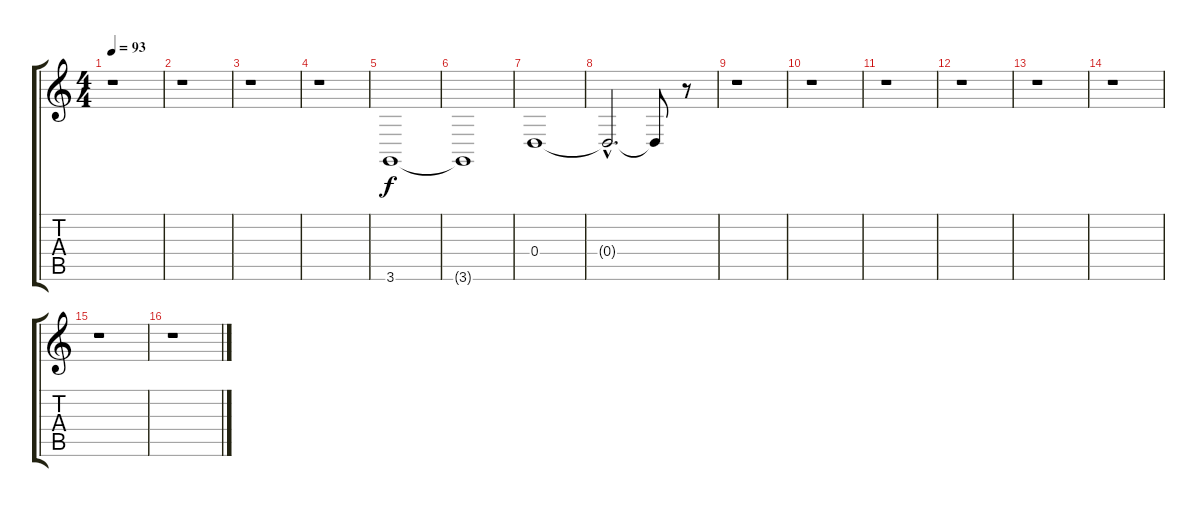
\track "" {instrument stringensemble2}
\staff {score tabs}
\tuning (E4 B3 G3 D3 A2 E2) {hide}
\ts (4 4)
\tempo 93
\clef g2
\ks c
r.1{dy f} |
r.1 |
r.1 |
r.1 |
3.6.1 |
3.6{t}.1 |
0.4.1 |
0.4{hac t}.2{d} 0.4{t}.8 r.8 |
r.1 |
r.1 |
r.1 |
r.1 |
r.1 |
r.1 |
r.1 |
r.1
